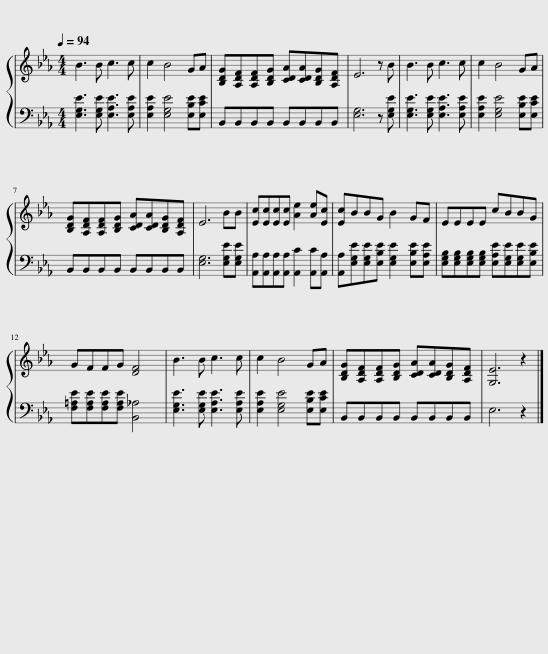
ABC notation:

X:1
%%score { 1 | 2 }
L:1/8
Q:1/4=94
M:4/4
I:linebreak $
K:Eb
V:1 treble
V:2 bass
V:1
 B3 B c3 c | c2 B4 GA | [B,DG][A,DF][A,DF][B,DG] [CDA][CDA][B,DG][A,DF] | E6 z B | B3 B c3 c | %5
 c2 B4 GA |$ [B,DG][A,DF][A,DF][B,DG] [CDA][CDA][B,DG][A,DF] | E6 BB | [Ec][Ec][Ec][Ec] [Ae]2 [Ae][Ec] | [Ec]BBG B2 GF | %10
 EEEE cBBG |$ GFFG [DF]4 | B3 B c3 c | c2 B4 GA | [B,DG][A,DF][A,DF][B,DG] [CDA][CDA][B,DG][A,DF] | %15
 [G,E]6 z2 |] %16
V:2
 [E,G,E]3 [E,G,E] [E,A,E]3 [E,A,E] | [E,A,E]2 [E,G,E]4 [E,B,E][E,CE] | B,,B,,B,,B,, B,,B,,B,,B,, | [E,G,]6 z [E,G,E] | [E,G,E]3 [E,G,E] [E,A,E]3 [E,A,E] | %5
 [E,A,E]2 [E,G,E]4 [E,B,E][E,CE] |$ B,,B,,B,,B,, B,,B,,B,,B,, | [E,G,]6 [E,G,E][E,G,E] | [A,,A,][A,,A,][A,,A,][A,,A,] [A,,C]2 [A,,C][A,,A,] | [A,,A,][E,G,E][E,G,E][E,B,E] [E,G,E]2 [E,B,E][E,A,E] | %10
 [E,G,B,][E,G,B,][E,G,B,][E,G,B,] [E,A,E][E,G,E][E,G,E][E,B,E] |$ [F,=A,E][F,A,E][F,A,E][F,A,E] [B,,_A,]4 | [E,G,E]3 [E,G,E] [E,A,E]3 [E,A,E] | [E,A,E]2 [E,G,E]4 [E,B,E][E,CE] | B,,B,,B,,B,, B,,B,,B,,B,, | %15
 E,6 z2 |] %16
